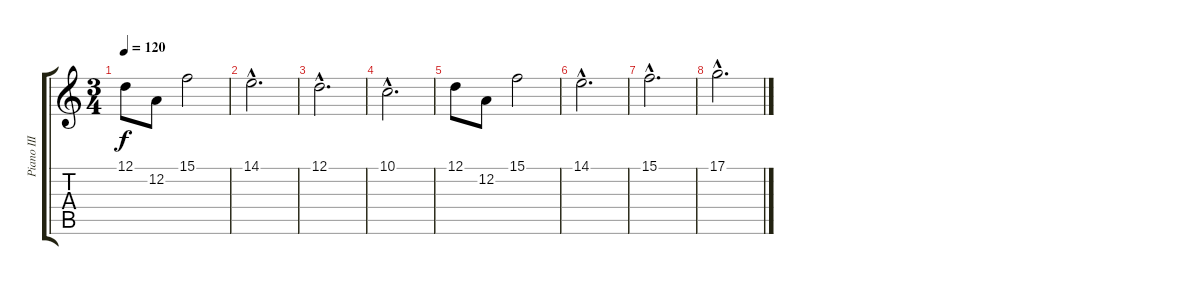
\track ("Piano III" "Piano III") {instrument acousticgrandpiano}
\staff {score tabs}
\tuning (D4 A3 F3 C3 G2 D2) {hide}
\ts (3 4)
\tempo 120
\clef g2
\ks c
12.1.8{dy f} 12.2.8 15.1.2 |
14.1{hac}.2{d} |
12.1{hac}.2{d} |
10.1{hac}.2{d} |
12.1.8 12.2.8 15.1.2 |
14.1{hac}.2{d} |
15.1{hac}.2{d} |
17.1{hac}.2{d}
